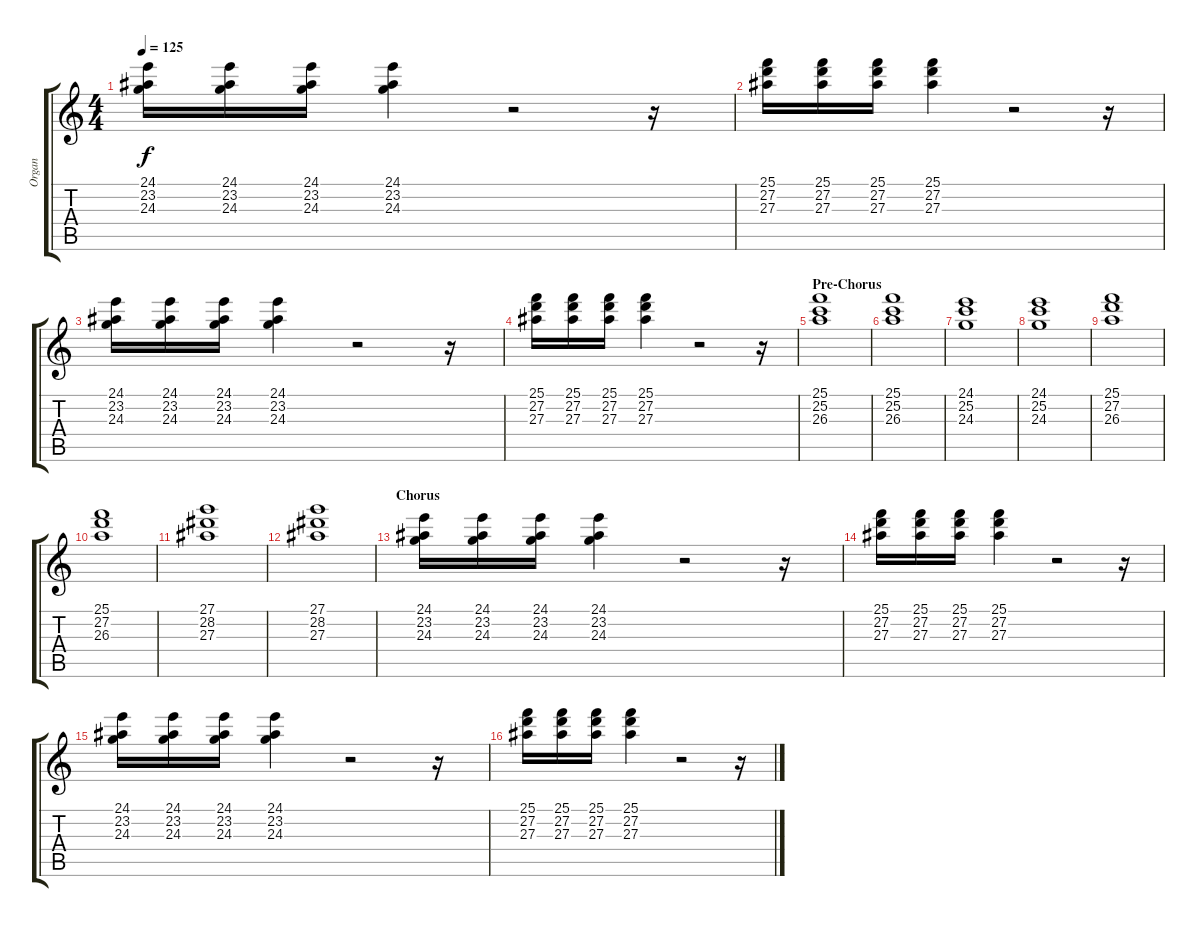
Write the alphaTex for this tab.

\track ("Organ" "Organ") {instrument rockorgan}
\staff {score tabs}
\tuning (E4 B3 G3 D3 A2 E2) {hide}
\ts (4 4)
\tempo 125
\clef g2
\ks c
(24.1 23.2 24.3).16{dy f} (24.1 23.2 24.3).16 (24.1 23.2 24.3).16 (24.1 23.2 24.3).4 r.2 r.16 |
(25.1 27.2 27.3).16 (25.1 27.2 27.3).16 (25.1 27.2 27.3).16 (25.1 27.2 27.3).4 r.2 r.16 |
(24.1 23.2 24.3).16 (24.1 23.2 24.3).16 (24.1 23.2 24.3).16 (24.1 23.2 24.3).4 r.2 r.16 |
(25.1 27.2 27.3).16 (25.1 27.2 27.3).16 (25.1 27.2 27.3).16 (25.1 27.2 27.3).4 r.2 r.16 |
\section ("" "Pre-Chorus")
(25.1 25.2 26.3).1 |
(25.1 25.2 26.3).1 |
(24.1 25.2 24.3).1 |
(24.1 25.2 24.3).1 |
(25.1 27.2 26.3).1 |
(25.1 27.2 26.3).1 |
(27.1 28.2 27.3).1 |
(27.1 28.2 27.3).1 |
\section ("" "Chorus")
(24.1 23.2 24.3).16 (24.1 23.2 24.3).16 (24.1 23.2 24.3).16 (24.1 23.2 24.3).4 r.2 r.16 |
(25.1 27.2 27.3).16 (25.1 27.2 27.3).16 (25.1 27.2 27.3).16 (25.1 27.2 27.3).4 r.2 r.16 |
(24.1 23.2 24.3).16 (24.1 23.2 24.3).16 (24.1 23.2 24.3).16 (24.1 23.2 24.3).4 r.2 r.16 |
(25.1 27.2 27.3).16 (25.1 27.2 27.3).16 (25.1 27.2 27.3).16 (25.1 27.2 27.3).4 r.2 r.16
